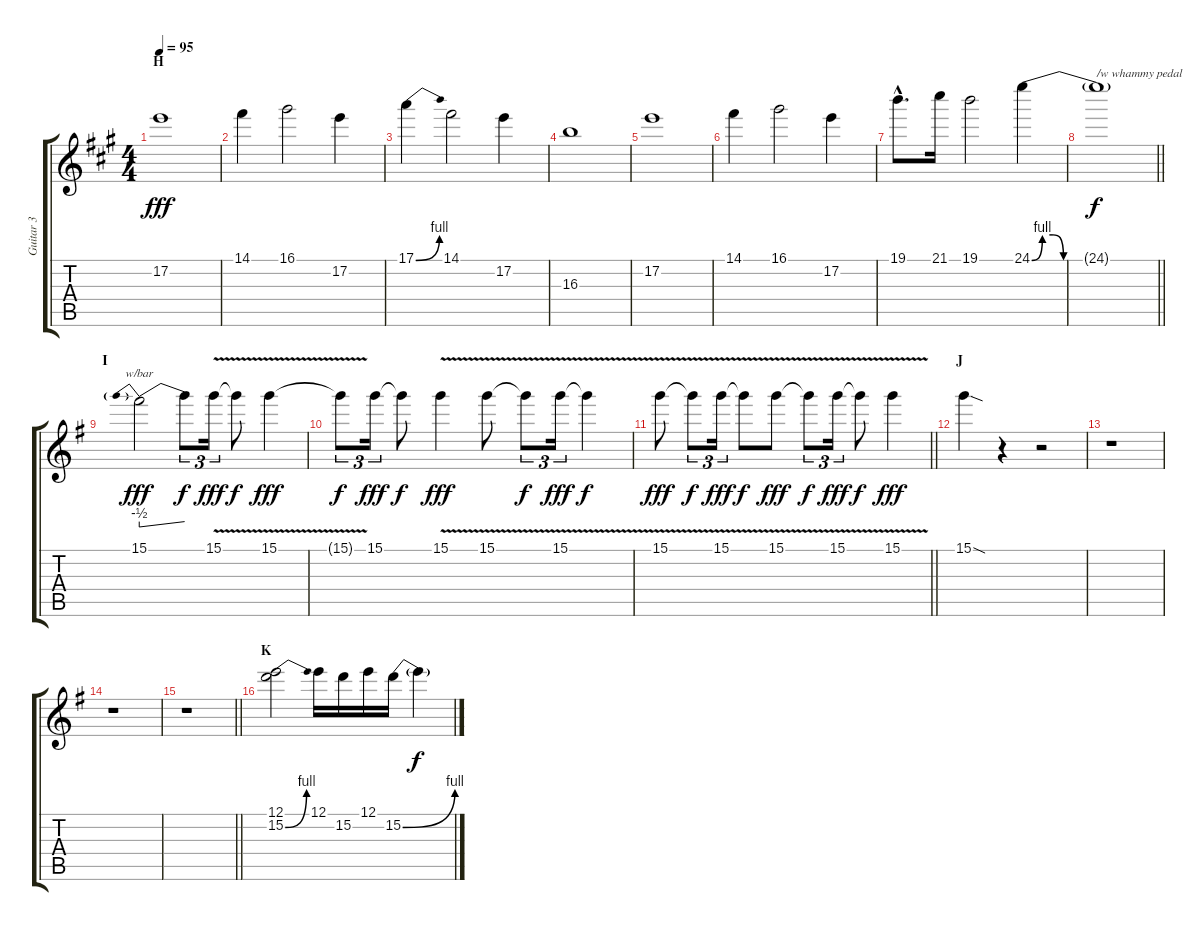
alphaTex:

\track ("Guitar 3" "Guitar 3") {instrument distortionguitar}
\staff {score tabs}
\tuning (E4 B3 G3 D3 A2 E2) {hide}
\ts (4 4)
\section ("" "H")
\tempo 95
\clef g2
\ks a
17.2.1{dy fff} |
14.1.4 16.1.2 17.2.4 |
17.1{be (bend 0 0 60 4)}.4 14.1.2 17.2.4 |
16.3.1 |
17.2.1 |
14.1.4 16.1.2 17.2.4 |
19.1{hac}.8{d} 21.1.16 19.1.2 24.1{be (custom 0 0 5 4 10 4 15 0 60 0)}.4{volume 0} |
\barLineRight lightlight
24.1{t}.1{txt "/w whammy pedal" dy f} |
\section ("" "I")
\ks g
15.1.2{tbe (predivedive default 0 -2 60 0) dy fff volume 16} 15.1{t}.8{tu (3 2) dy f} 15.1{v}.16{tu (3 2) dy fff} 15.1{t}.8{dy f} 15.1{v}.4{dy fff} |
15.1{t}.8{tu (3 2) dy f} 15.1.16{tu (3 2) dy fff} 15.1{t}.8{dy f} 15.1{v}.4{dy fff} 15.1{v}.8 15.1{t}.8{tu (3 2) dy f} 15.1{v}.16{tu (3 2) dy fff} 15.1{t}.4{dy f} |
\barLineRight lightlight
15.1{v}.8{dy fff} 15.1{t}.8{tu (3 2) dy f} 15.1{v}.16{tu (3 2) dy fff} 15.1{t}.8{dy f} 15.1{v}.8{dy fff} 15.1{t}.8{tu (3 2) dy f} 15.1{v}.16{tu (3 2) dy fff} 15.1{t}.8{dy f} 15.1{v}.4{dy fff} |
\section ("" "J")
15.1{sod}.4 r.4 r.2 |
r.1 |
r.1 |
\barLineRight lightlight
r.1 |
\section ("" "K")
(12.1 15.2{be (bend 0 0 60 4)}).2 12.1.16 15.2.16 12.1.16 15.2{be (bend 0 0 60 4)}.16 15.2{t}.4{dy f}
